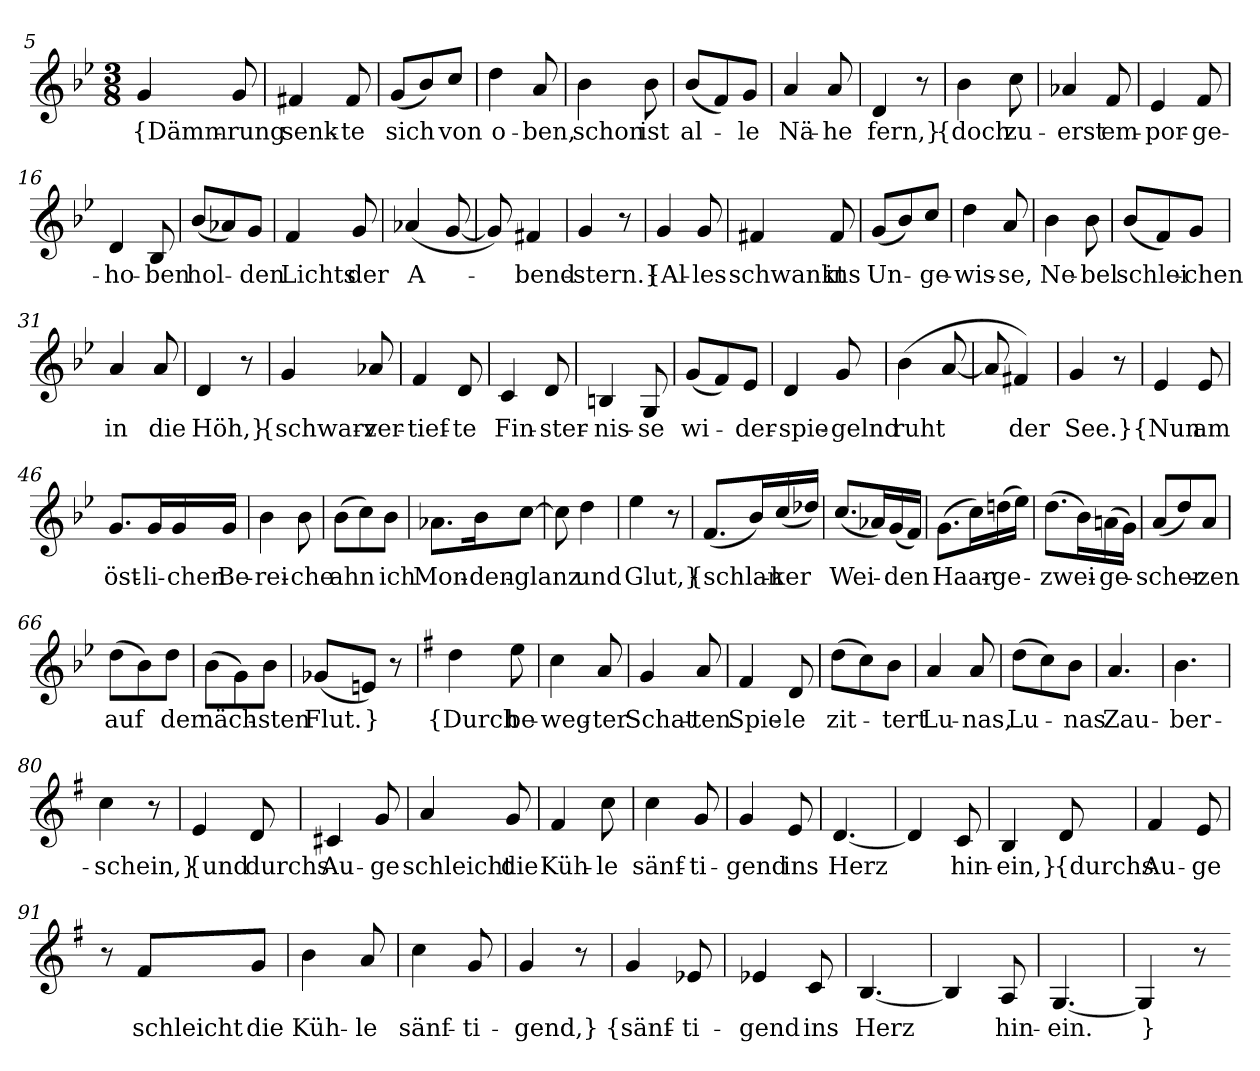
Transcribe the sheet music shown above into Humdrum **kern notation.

**kern	**text
*part1	*part1
*staff1	*staff1
*clefG2	*
*k[b-e-]	*
*M3/8	*
=5	=5
4g	{Dämm-
8g	-rung
=6	=6
4f#X	senk-
8f#	-te
=7	=7
(8g/L	sich
8b-/)	.
8cc/J	von
=8	=8
4dd	o-
8a	-ben,
=9	=9
4b-	schon
8b-	ist
=10	=10
(8b-/L	al-
8f/)	.
8g/J	-le
=11	=11
4a	Nä-
8a	-he
=12	=12
4d	fern,}
8r	.
=13	=13
4b-	{doch
8cc	zu-
=14	=14
4a-X	-erst
8f	em-
=15	=15
4e-	-por-
8f	-ge-
=16	=16
4d	-ho-
8B-	-ben
=17	=17
(8b-/L	hol-
8a-X/)	.
8g/J	-den
=18	=18
4f	Lichts
8g	der
=19	=19
(4a-X	A-
[8g	.
=20	=20
8g])	.
4f#X	-bend-
=21	=21
4g	stern.}
8r	.
=25	=25
4g	{Al-
8g	-les
=26	=26
4f#X	schwankt
8f#	ins
=27	=27
(8g/L	Un-
8b-/)	.
8cc/J	-ge-
=28	=28
4dd	-wis-
8a	-se,
=29	=29
4b-	Ne-
8b-	-bel
=30	=30
(8b-/L	schlei-
8f/)	.
8g/J	-chen
=31	=31
4a	in
8a	die
=32	=32
4d	Höh,}
8r	.
=32	=32
4g	{schwarz-
8a-X	-ver-
=33	=33
4f	-tief-
8d	-te
=34	=34
4c	Fin-
8d	-ster-
=35	=35
4Bn	-nis-
8G	-se
=36	=36
(8g/L	wi-
8f/)	.
8e-/J	-der-
=37	=37
4d	-spie-
8g	-gelnd
=38	=38
(4b-	ruht
[8a	.
=39	=39
8a]	.
4f#X)	der
=40	=40
4g	See.}
8r	.
=45	=45
4e-	{Nun
8e-	am
=46	=46
8.g/L	öst-
16g/L	-li-
16g/	-chen
16g/JJ	Be-
=47	=47
4b-	-rei-
8b-	-che
=48	=48
(8b-\L	ahn
8cc\)	.
8b-\J	ich
=48	=48
8.a-X\L	Mon-
16b-\K	-den-
[8cc\J	-glanz
=49	=49
8cc]	.
4dd	und
=60	=60
4ee-	Glut,}
8r	.
=61	=61
(8.f/L	{schlan-
16b-/L)	.
(16cc/	-ker
16dd-X/JJ)	.
=62	=62
(8.cc/L	Wei-
16a-X/L)	.
(16g/	-den
16f/JJ)	.
=63	=63
(8.g\L	Haar-
16cc\L)	.
(16ddn\	-ge-
16ee-\JJ)	.
=64	=64
(8.dd\L	-zwei-
16b-\L)	.
(16an\	-ge-
16g\JJ)	.
=65	=65
(8a/L	scher-
8dd/)	.
8a/J	-zen
=66	=66
(8dd\L	auf
8b-\)	.
8dd\J	der
=67	=67
(8b-\L	näch-
8g\)	.
8b-\J	-sten
=68	=68
(8g-X/L	Flut.
8en/J)	}
8r	.
=69	=69
*k[f#]	*
4dd	{Durch
8ee	be-
=70	=70
4cc	-weg-
8a	-ter
=71	=71
4g	Schat-
8a	-ten
=72	=72
4f#	Spie-
8d	-le
=75	=75
(8dd\L	zit-
8cc\)	.
8b\J	-tert
=76	=76
4a	Lu-
8a	-nas,
=77	=77
(8dd\L	Lu-
8cc\)	.
8b\J	-nas
=78	=78
4.a	Zau-
=79	=79
4.b	-ber-
=80	=80
4cc	-schein,}
8r	.
=81	=81
4e	{und
8d	durchs
=82	=82
4c#X	Au-
8g	-ge
=83	=83
4a	schleicht
8g	die
=84	=84
4f#	Küh-
8cc	-le
=85	=85
4cc	sänf-
8g	-ti-
=86	=86
4g	-gend
8e	ins
=87	=87
[4.d	Herz
=88	=88
4d]	.
8c	hin-
=89	=89
4B	-ein,}
8d	{durchs
=90	=90
4f#	Au-
8e	-ge
=91	=91
8r	.
8f#/L	schleicht
8g/J	die
=92	=92
4b	Küh-
8a	-le
=93	=93
4cc	sänf-
8g	-ti-
=94	=94
4g	-gend,}
8r	.
=95	=95
4g	{sänf-
8e-X	-ti-
=96	=96
4e-X	-gend
8c	ins
=97	=97
[4.B	Herz
=98	=98
4B]	.
8A	hin-
=99	=99
[4.G	-ein.
=100	=100
4G]	}
8r	.
=-	=-
*-	*-
